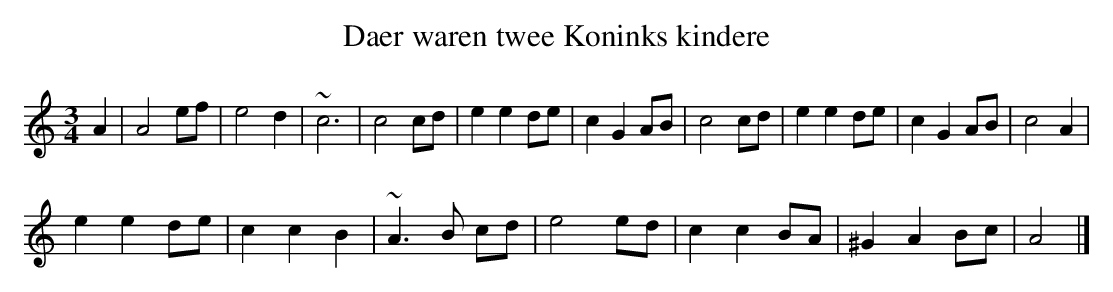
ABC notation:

X:1
T:Daer waren twee Koninks kindere
M:3/4
K:Amin
A2|A4ef|e4d2|~c6|c4cd|e2e2de|c2G2AB|c4cd|e2e2de|c2G2AB|c4A2|
e2e2de|c2c2B2|~A3B cd|e4ed|c2c2BA|^G2A2Bc|A4|]
